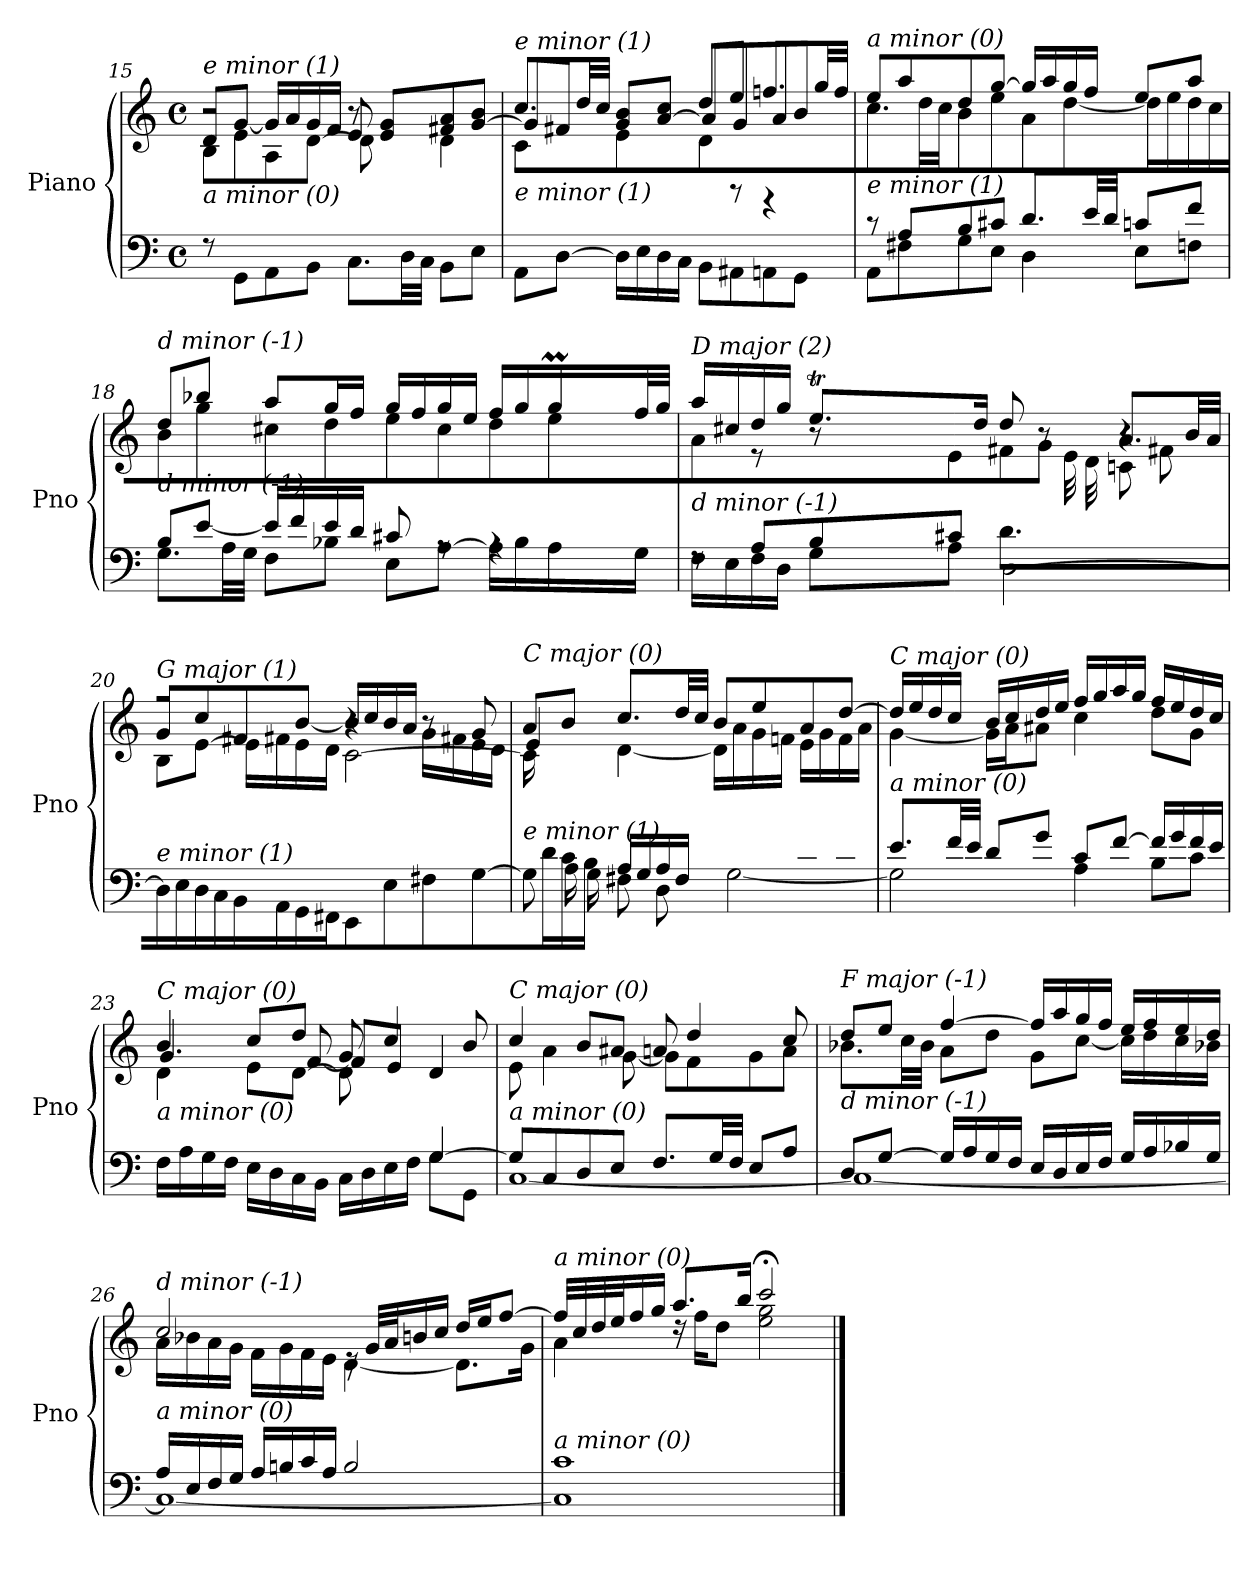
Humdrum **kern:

**kern	**kern
*part1	*part1
*staff2	*staff1
*I"Piano	*
*I'Pno	*
*clefF4	*clefG2
*k[]	*k[]
*M4/4	*M4/4
*met(c)	*met(c)
=15	=15
*^	*^
*	*^	*	*^
!	!	!	!LO:TX:i:t=e minor (1)	!	!
!LO:TX:i:t=a minor (0)	!	!	!	!	!
2ryy	2ryy	8rF	2r	8d/L	8B\L
.	.	8GG\L	.	[8g/J	8e\
.	.	8AA\	.	16g/LL]	8A\
.	.	.	.	16a/	.
.	.	8BB\J	.	16g/	[8d\J
.	.	.	.	16f/JJ	.
8ryy	8ryy	8.C\L	8r	8e/	8d\L]
4.ryy	8G/J	.	8e/ 8g/L	4.ryy	8ryy
.	.	32D\LL	.	.	.
.	.	32C\JJJ	.	.	.
.	4ryy	8BB\L	8f#X/ 8a/	.	4d\
.	.	8E\J	[8g/ 8b/J	.	.
!!LO:PB:g=z	!!	!!
=16	=16	=16	=16	=16	=16
!	!	!	!LO:TX:i:t=e minor (1)	!	!
!LO:TX:i:t=e minor (1)	!	!	!	!	!
4ryy	8ryy	8AA\L	8.cc/L	8g/L]	8c\L
.	8A/J	[8D\J	.	8f#X/J	8ryy
.	.	.	32dd/LL	.	.
.	.	.	32cc/JJJ	.	.
4ryy	4.ryy	16D\LL]	8g/ 8b/L	4ryy	4e\
.	.	16E\	.	.	.
.	.	16D\	[8a/ 8cc/J	.	.
.	.	16C\JJ	.	.	.
2ryy	.	8BB\L	8dd/L	8a/L]	8d\
.	8rb	8AA#Xi\	8ee/J	8g/	4.ryy
.	4rg	8AA\	8.ffn/L	8a/	.
.	.	8GG\J	.	8b/J	.
.	.	.	32gg/LL	.	.
.	.	.	32ff/JJJ	.	.
*	*v	*v	*	*	*
*	*	*	*v	*v
=17	=17	=17	=17
!	!	!LO:TX:i:t=a minor (0)	!
!LO:TX:i:t=e minor (1)	!	!	!
8r	8AA\L	8ee/L	8.cc\L
8A/L	8F#X\	8aa/	.
.	.	.	32dd\LL
.	.	.	32cc\JJJ
8B/	8G\	8dd/	8b\L
8c#X/J	8E\J	[8gg/J	8ee\J
8.d/L	4D\	16gg/LL]	8a\L
.	.	16aa/	.
.	.	16gg/	[8dd\J
32e/LL	.	16ff/JJ	.
32d/JJJ	.	.	.
8cn/L	8E\L	8ee/L	16dd\LL]
.	.	.	16ee\
8f/J	8Fn\J	8aa/J	16dd\
.	.	.	16cc\JJ
=18	=18	=18	=18
*	*^	*	*^
!	!	!	!LO:TX:i:t=d minor (-1)	!	!
!LO:TX:i:t=d minor (-1)	!	!	!	!	!
2..ryy	8B/L	8.G\L	8dd/L	8b\L	2..ryy
.	[8e/J	.	8bb-X/J	8gg\	.
.	.	32A\LL	.	.	.
.	.	32G\JJJ	.	.	.
.	16e/LL]	8F\L	8aa/L	8cc#X\	.
.	16f/	.	.	.	.
.	16e/	8B-X\J	16gg/L	8dd\J	.
.	16d/JJ	.	16ff/JJ	.	.
.	8c#X/	8E\L	16gg/LL	8ee\L	.
.	.	.	16ff/	.	.
.	8rA	[8A\J	16gg/	8cc#\	.
.	.	.	16ee/JJ	.	.
.	4rA	16A\LL]	16ff/LL	8dd\	.
.	.	16B-\	16gg/	.	.
16ryy	.	16A\	16ggM/	8ee\J	64aa!yy
.	.	.	.	.	64gg!yy
.	.	.	.	.	64aa!yy
.	.	.	.	.	64gg!yy
16ryy	.	16G\JJ	32ff/L	.	16ryy
.	.	.	32gg/JJJ	.	.
!!LO:LB:g=z
=19	=19	=19	=19	=19	=19
*	*	*	*	*	*^
!	!	!	!LO:TX:i:t=D major (2)	!	!	!
!LO:TX:i:t=d minor (-1)	!	!	!	!	!	!
4ryy	8rF	16F\LL	16aa/LL	8a\	4ryy	2ryy
.	.	16E\	16cc#X/	.	.	.
.	8A/L	16F\	16dd/	8r	.	.
.	.	16D\JJ	16gg/JJ	.	.	.
8.ryy	8B/	8G\L	8.eet/L	8r	64ff!yy	.
.	.	.	.	.	64ee!yy	.
.	.	.	.	.	64ff!yy	.
.	.	.	.	.	64ee!yy	.
.	.	.	.	.	64ff!yy	.
.	.	.	.	.	16..ee!yy	.
.	8c#X/J	8A\J	.	8e\	.	.
2ryy	.	.	16dd/Jk	.	2ryy	.
.	8.d/L	[2D\	8dd/	8f#X\L	.	8.ryy
.	.	.	8r	8g\J	.	.
.	4ryy	.	.	.	.	32e\LL
.	.	.	.	.	.	32d\JJJ
.	.	.	4r	8.a/L	.	8cn\L
.	.	.	.	.	.	8f#X\J
16ryy	16ryy	.	.	32b/LL	16ryy	.
.	.	.	.	32a/JJJ	.	.
*v	*v	*v	*	*	*	*
*	*	*	*v	*v
=20	=20	=20	=20
!	!LO:TX:i:t=G major (1)	!	!
!LO:TX:i:t=e minor (1)	!	!	!
16D\LL]	2rff	8g/L	8B\L
16E\	.	.	.
16D\	.	8cc/	[8e\J
16C\JJ	.	.	.
16BB\LL	.	8f#X/	16e\LL]
16AA\	.	.	16f#X\
16GG\	.	[8b/J	16e\
16FF#X\JJ	.	.	16d\JJ
8EE\L	4r	16b/LL]	[2c\
.	.	16cc/	.
8E\	.	16b/	.
.	.	16a/JJ	.
8F#X\	8r	16g\LL	.
.	.	16f#X\	.
[8G\J	8g/	16e\	.
.	.	16d\JJ	.
=21	=21	=21	=21
*^	*	*	*
!	!	!LO:TX:i:t=C major (0)	!	!
!LO:TX:i:t=e minor (1)	!	!	!	!
16ryy	8G\L]	8a/L	4e/	16c\LL]
16d/	.	.	.	2...ryy
16c/	16A\L	8b/J	.	.
16B/JJ	16G\JJ	.	.	.
16A/LL	8F#X\L	8.cc/L	[4d\	.
16G/	.	.	.	.
16A/	8D\J	.	.	.
16F#/JJ	.	32dd/LL	.	.
.	.	32cc/JJJ	.	.
8G/Lyy	[2G\	8b/L	16d\LL]	.
.	.	.	16a\	.
8B/	.	8ee/	16g\	.
.	.	.	16fn\JJ	.
8c/	.	8a/	16e\LL	.
.	.	.	16g\	.
8d/J	.	[8dd/J	16f\	.
.	.	.	16a\JJ	.
*	*	*	*v	*v
!!LO:LB:g=z
=22	=22	=22	=22
!	!	!LO:TX:i:t=C major (0)	!
!LO:TX:i:t=a minor (0)	!	!	!
8.e/L	2G\]	16dd/LL]	[4g\
.	.	16ee/	.
.	.	16dd/	.
32f/LL	.	16cc/JJ	.
32e/JJJ	.	.	.
8d/L	.	16b/LL	16g\LL]
.	.	16cc/	16a\J
8g/J	.	16dd/	8a#Xi\J
.	.	16ee/JJ	.
8c/L	4A\	16ff/LL	4cc\
.	.	16gg/	.
[8f/J	.	16aa/	.
.	.	16gg/JJ	.
16f/LL]	8B\L	16ff/LL	8dd\L
16g/	.	16ee/	.
16f/	8c\J	16dd/	8g\J
16e/JJ	.	16cc/JJ	.
=23	=23	=23	=23
*	*	*	*^
!	!	!LO:TX:i:t=C major (0)	!	!
!LO:TX:i:t=a minor (0)	!	!	!	!
2ryy	16F\LL	4b/	4.g/	4d\
.	16A\	.	.	.
.	16G\	.	.	.
.	16F\JJ	.	.	.
.	16E\LL	8cc/L	.	8e\L
.	16D\	.	.	.
.	16C\	8dd/J	[8f/	[8d\J
.	16BB\JJ	.	.	.
8ryy	16C\LL	8g/	8f/L]	8d\L]
.	16D\	.	.	.
8G/J	16E\	4cc/	8e/J	4.ryy
.	16F\JJ	.	.	.
[4G/	8G\L	.	4d/	.
.	8GG\J	8b/	.	.
*	*	*	*v	*v
=24	=24	=24	=24
!	!	!LO:TX:i:t=C major (0)	!
!LO:TX:i:t=a minor (0)	!	!	!
8G/L]	[1C	4cc/	8e\
8C/	.	.	4a\
8D/	.	8b/L	.
8E/J	.	8a#Xi/J	[8g\
8.F/L	.	8a/	8g\L]
.	.	4dd/	8f\
32G/LL	.	.	.
32F/JJJ	.	.	.
8E/L	.	.	8g\
8A/J	.	8cc/	8a\J
!!LO:LB:g=z	!!
=25	=25	=25	=25
!	!	!LO:TX:i:t=F major (-1)	!
!LO:TX:i:t=d minor (-1)	!	!	!
8D/L	1C_	8dd/L	8.b-X\L
[8G/J	.	8ee/J	.
.	.	.	32cc\LL
.	.	.	32b-\JJJ
16G/LL]	.	[4ff/	8a\L
16A/	.	.	.
16G/	.	.	8dd\J
16F/JJ	.	.	.
16E/LL	.	16ff/LL]	8g\L
16D/	.	16aa/	.
16E/	.	16gg/	[8cc\J
16F/JJ	.	16ff/JJ	.
16G/LL	.	16ee/LL	16cc\LL]
16A/	.	16ff/	16dd\
16B-X/	.	16ee/	16cc\
16G/JJ	.	16dd/JJ	16b-X\JJ
=26	=26	=26	=26
!	!	!LO:TX:i:t=d minor (-1)	!
!LO:TX:i:t=a minor (0)	!	!	!
16A/LL	1C_	2cc/	16a\LL
16E/	.	.	16b-X\
16F/	.	.	16a\
16G/JJ	.	.	16g\JJ
16A/LL	.	.	16f\LL
16Bn/	.	.	16g\
16c/	.	.	16f\
16A/JJ	.	.	16e\JJ
2B/	.	16re	[4d\
.	.	32g/LLL	.
.	.	32a/J	.
.	.	16bn/	.
.	.	16cc/JJ	.
.	.	16dd/LL	8.d\L]
.	.	16ee/J	.
.	.	[8ff/J	.
.	.	.	16g\Jk
=27	=27	=27	=27
!	!	!LO:TX:i:t=a minor (0)	!
!LO:TX:i:t=a minor (0)	!	!	!
1c	1C]	32ff/LLL]	4a\
.	.	32cc/	.
.	.	32dd/	.
.	.	32ee/J	.
.	.	16ff/	.
.	.	16gg/JJ	.
.	.	8.aa/L	16rdd
.	.	.	16ff\KL
.	.	.	8dd\J
.	.	16bb/Jk	.
.	.	2ccc;</	2ee\ 2gg\
*v	*v	*	*
*	*v	*v
==	==
*-	*-
